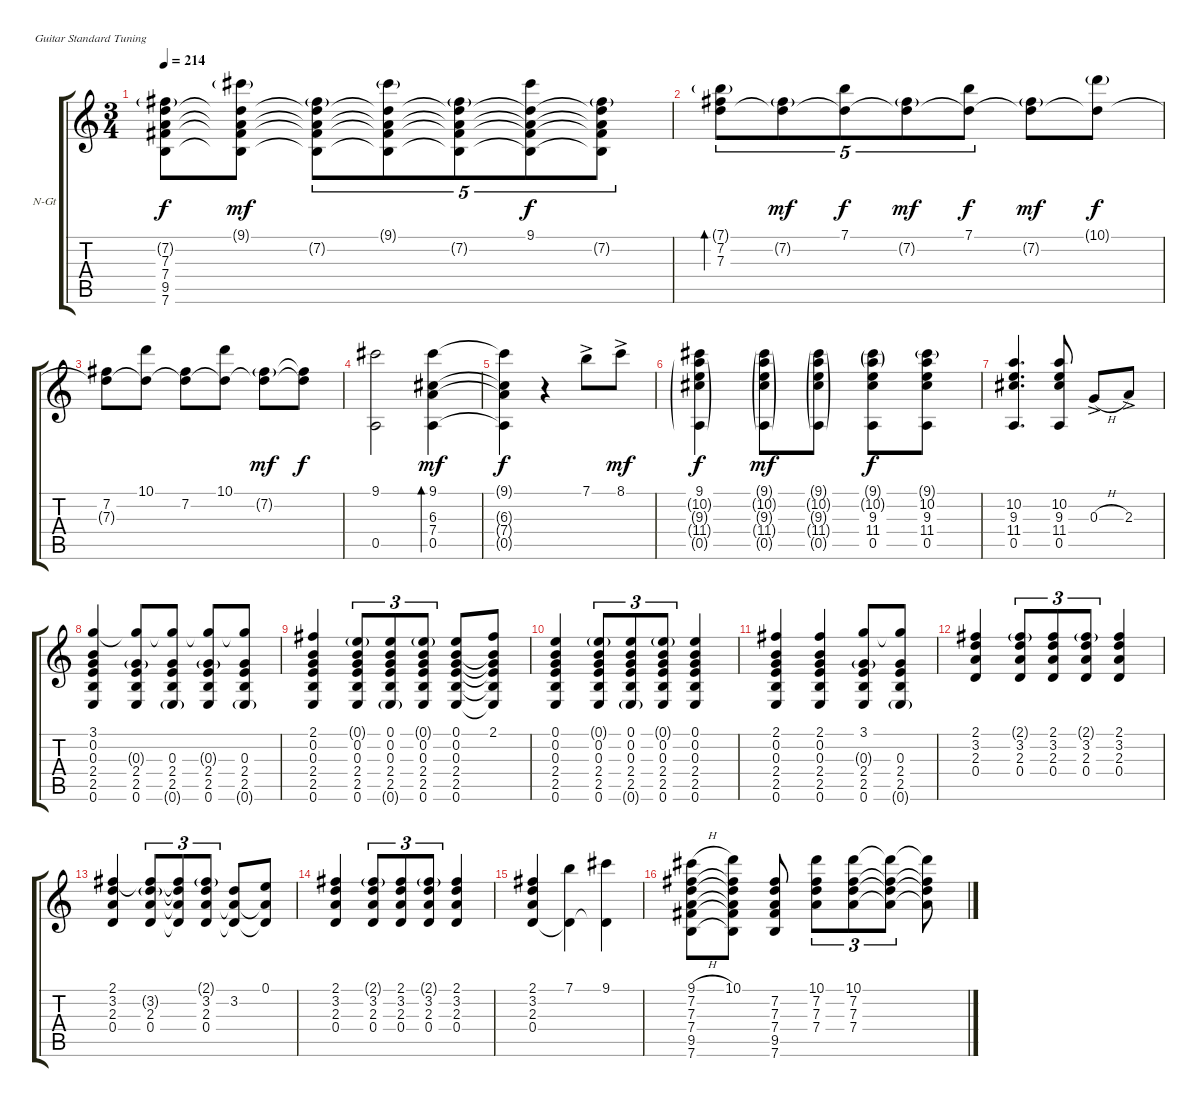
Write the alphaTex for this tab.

\defaultSystemsLayout 4
\bracketExtendMode groupsimilarinstruments
\firstSystemTrackNameOrientation horizontal
\otherSystemsTrackNameOrientation horizontal
\track ("Solo Guitar" "N-Gt") {instrument acousticguitarnylon}
\staff {score tabs}
\tuning (E4 B3 G3 D3 A2 E2)
\ts (3 4)
\tempo 214
\clef g2
\ks c
(7.2{g} 7.3 7.4 9.5 7.6{t}).8{dy f} (9.1{g} 7.3{t} 7.4{t} 9.5{t} 7.6{t}).8{dy mf} (7.2{g} 7.3{t} 7.4{t} 9.5{t} 7.6{t}).8{tu (5 4)} (9.1{g} 7.3{t} 7.4{t} 9.5{t} 7.6{t}).8{tu (5 4)} (7.2{g} 7.3{t} 7.4{t} 9.5{t} 7.6{t}).8{tu (5 4)} (9.1 7.3{t} 7.4{t} 9.5{t} 7.6{t}).8{tu (5 4) dy f} (7.2{g} 7.3{t} 7.4{t} 9.5{t} 7.6{t}).8{tu (5 4)} |
(7.1{g} 7.2 7.3).8{tu (5 4) bd 240} (7.2{g} 7.3{t}).8{tu (5 4) dy mf} (7.1 7.3{t}).8{tu (5 4) dy f} (7.2{g} 7.3{t}).8{tu (5 4) dy mf} (7.1 7.3{t}).8{tu (5 4) dy f} (7.2{g} 7.3{t}).8{dy mf} (10.1{g} 7.3{t}).8{dy f} |
(7.2 7.3{t}).8 (10.1 7.3{t}).8 (7.2 7.3{t}).8 (10.1 7.3{t}).8 (7.2{g} 7.3{t}).8{dy mf} (7.2{t} 7.3{t}).8{dy f} |
(9.1 0.5).2 (9.1 6.3 7.4 0.5).4{bd 240 dy mf} |
(9.1{t} 6.3{t} 7.4{t} 0.5{t}).4{dy f} r.4 7.1{ac}.8 8.1{ac}.8{dy mf} |
(9.1 10.2{g} 9.3{g} 11.4{g} 0.5{g}).4{dy f} (9.1{g} 10.2{g} 9.3{g} 11.4{g} 0.5{g}).8{dy mf} (9.1{g} 10.2{g} 9.3{g} 11.4{g} 0.5{g}).8 (9.1{g} 10.2{g} 9.3 11.4 0.5).8{dy f} (9.1{g} 10.2 9.3 11.4 0.5).8 |
(10.2 9.3 11.4 0.5).4{d} (10.2 9.3 11.4 0.5).8 0.3{h ac}.8 2.3{ac}.8 |
(3.1 0.2 0.3 2.4 2.5 0.6).4 (0.3{g} 2.4 2.5 0.6 3.1{t}).8 (0.3 2.4 2.5 0.6{g} 3.1{t}).8 (0.3{g} 2.4 2.5 0.6 3.1{t}).8 (3.1{t} 0.3 2.4 2.5 0.6{g}).8 |
(2.1 0.2 0.3 2.4 2.5 0.6).4 (0.1{g} 0.2 0.3 2.4 2.5 0.6).8{tu (3 2)} (0.1 0.2 0.3 2.4 2.5 0.6{g}).8{tu (3 2)} (0.1{g} 0.2 0.3 2.4 2.5 0.6).8{tu (3 2)} (0.1 0.2 0.3 2.4 2.5 0.6).8 (2.1 0.2{t} 0.3{t} 2.4{t} 2.5{t} 0.6{t}).8 |
(0.1 0.2 0.3 2.4 2.5 0.6).4 (0.1{g} 0.2 0.3 2.4 2.5 0.6).8{tu (3 2)} (0.1 0.2 0.3 2.4 2.5 0.6{g}).8{tu (3 2)} (0.1{g} 0.2 0.3 2.4 2.5 0.6).8{tu (3 2)} (0.1 0.2 0.3 2.4 2.5 0.6).4 |
(2.1 0.2 0.3 2.4 2.5 0.6).4 (2.1 0.2 0.3 2.4 2.5 0.6).4 (3.1 0.3{g} 2.4 2.5 0.6).8 (3.1{t} 0.3 2.4 2.5 0.6{g}).8 |
(2.1 3.2 2.3 0.4).4 (2.1{g} 3.2 2.3 0.4).8{tu (3 2)} (2.1 3.2 2.3 0.4).8{tu (3 2)} (2.1{g} 3.2 2.3 0.4).8{tu (3 2)} (2.1 3.2 2.3 0.4).4 |
(2.1 3.2 2.3 0.4).4 (2.1{t} 3.2{g} 2.3 0.4).8{tu (3 2)} (2.1{t} 3.2{t} 2.3{t} 0.4{t}).8{tu (3 2)} (2.1{g} 3.2 2.3 0.4).8{tu (3 2)} (3.2 2.3{t} 0.4{t}).8 (0.1 2.3{t} 0.4{t}).8 |
(2.1 3.2 2.3 0.4).4 (2.1{g} 3.2 2.3 0.4).8{tu (3 2)} (2.1 3.2 2.3 0.4).8{tu (3 2)} (2.1{g} 3.2 2.3 0.4).8{tu (3 2)} (2.1 3.2 2.3 0.4).4 |
(2.1 3.2 2.3 0.4).4 (7.1 0.4{t}).4 (9.1 0.4{t}).4 |
(9.1{h} 7.2 7.3 7.4 9.5 7.6).8 (10.1 7.2{t} 7.3{t} 7.4{t} 9.5{t} 7.6{t}).8 (7.2 7.3 7.4 9.5 7.6).8 (10.1 7.2 7.3 7.4).8{tu (3 2)} (10.1 7.2 7.3 7.4).8{tu (3 2)} (10.1{t} 7.2{t} 7.3{t} 7.4{t}).8{tu (3 2)} (10.1{t} 7.2{t} 7.3{t} 7.4{t}).8
